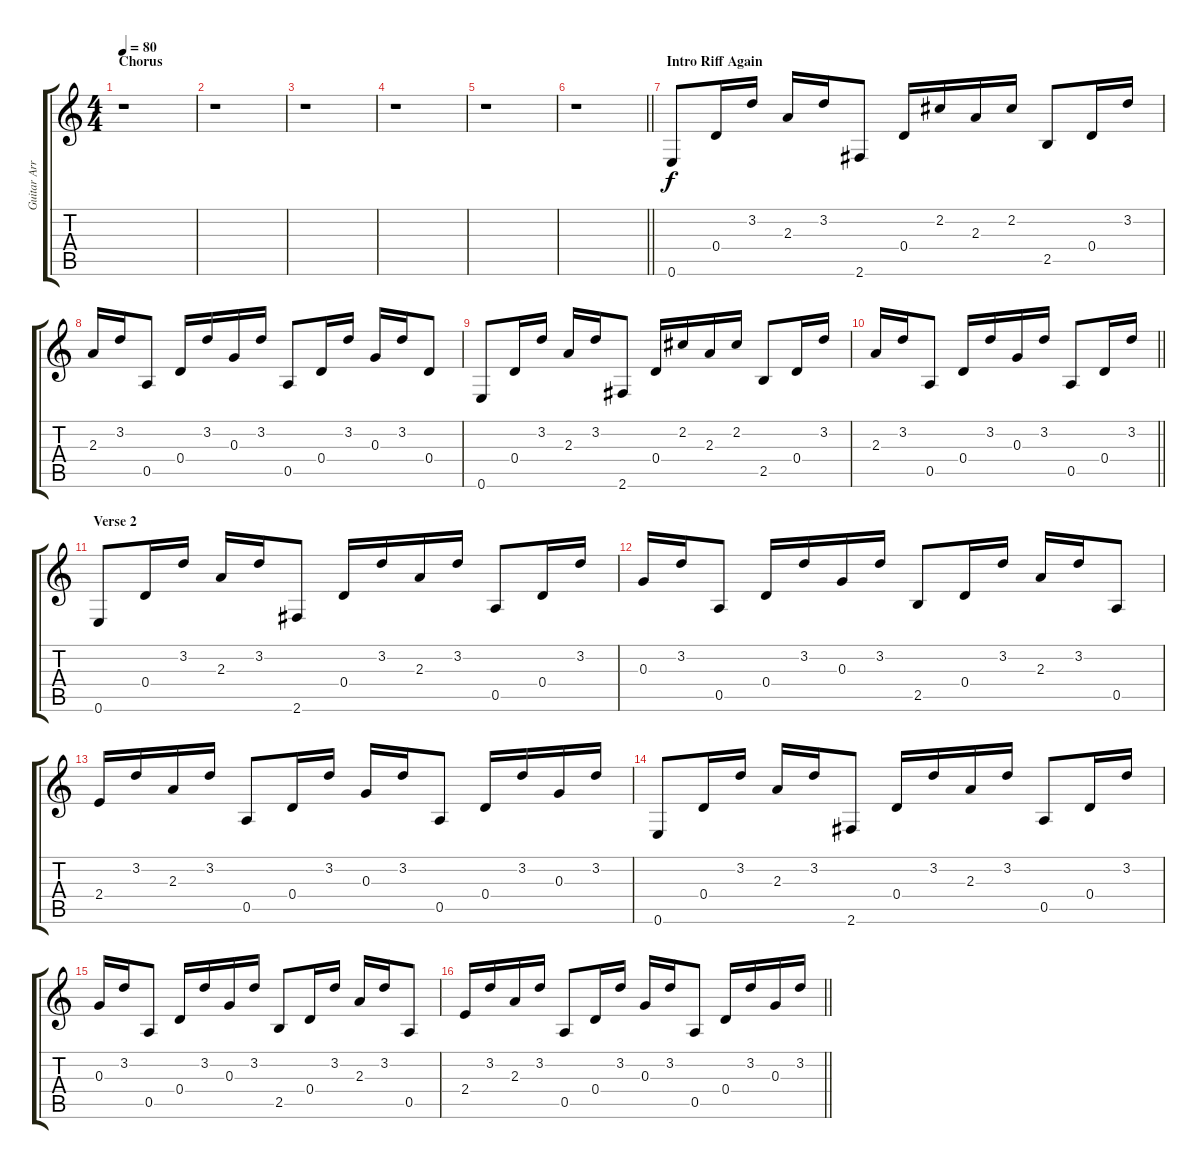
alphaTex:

\track ("Guitar Arrpegios" "Guitar Arr") {instrument acousticguitarsteel}
\staff {score tabs}
\tuning (E4 B3 G3 D3 A2 E2) {hide}
\ts (4 4)
\section ("" "Chorus")
\tempo 80
\clef g2
\ks c
r.1{dy f} |
r.1 |
r.1 |
r.1 |
r.1 |
\barLineRight lightlight
r.1 |
\section ("" "Intro Riff Again")
0.6.8 0.4.16 3.2.16 2.3.16 3.2.16 2.6.8 0.4.16 2.2.16 2.3.16 2.2.16 2.5.8 0.4.16 3.2.16 |
2.3.16 3.2.16 0.5.8 0.4.16 3.2.16 0.3.16 3.2.16 0.5.8 0.4.16 3.2.16 0.3.16 3.2.16 0.4.8 |
0.6.8 0.4.16 3.2.16 2.3.16 3.2.16 2.6.8 0.4.16 2.2.16 2.3.16 2.2.16 2.5.8 0.4.16 3.2.16 |
\barLineRight lightlight
2.3.16 3.2.16 0.5.8 0.4.16 3.2.16 0.3.16 3.2.16 0.5.8 0.4.16 3.2.16 |
\section ("" "Verse 2")
0.6.8 0.4.16 3.2.16 2.3.16 3.2.16 2.6.8 0.4.16 3.2.16 2.3.16 3.2.16 0.5.8 0.4.16 3.2.16 |
0.3.16 3.2.16 0.5.8 0.4.16 3.2.16 0.3.16 3.2.16 2.5.8 0.4.16 3.2.16 2.3.16 3.2.16 0.5.8 |
2.4.16 3.2.16 2.3.16 3.2.16 0.5.8 0.4.16 3.2.16 0.3.16 3.2.16 0.5.8 0.4.16 3.2.16 0.3.16 3.2.16 |
0.6.8 0.4.16 3.2.16 2.3.16 3.2.16 2.6.8 0.4.16 3.2.16 2.3.16 3.2.16 0.5.8 0.4.16 3.2.16 |
0.3.16 3.2.16 0.5.8 0.4.16 3.2.16 0.3.16 3.2.16 2.5.8 0.4.16 3.2.16 2.3.16 3.2.16 0.5.8 |
\barLineRight lightlight
2.4.16 3.2.16 2.3.16 3.2.16 0.5.8 0.4.16 3.2.16 0.3.16 3.2.16 0.5.8 0.4.16 3.2.16 0.3.16 3.2.16
